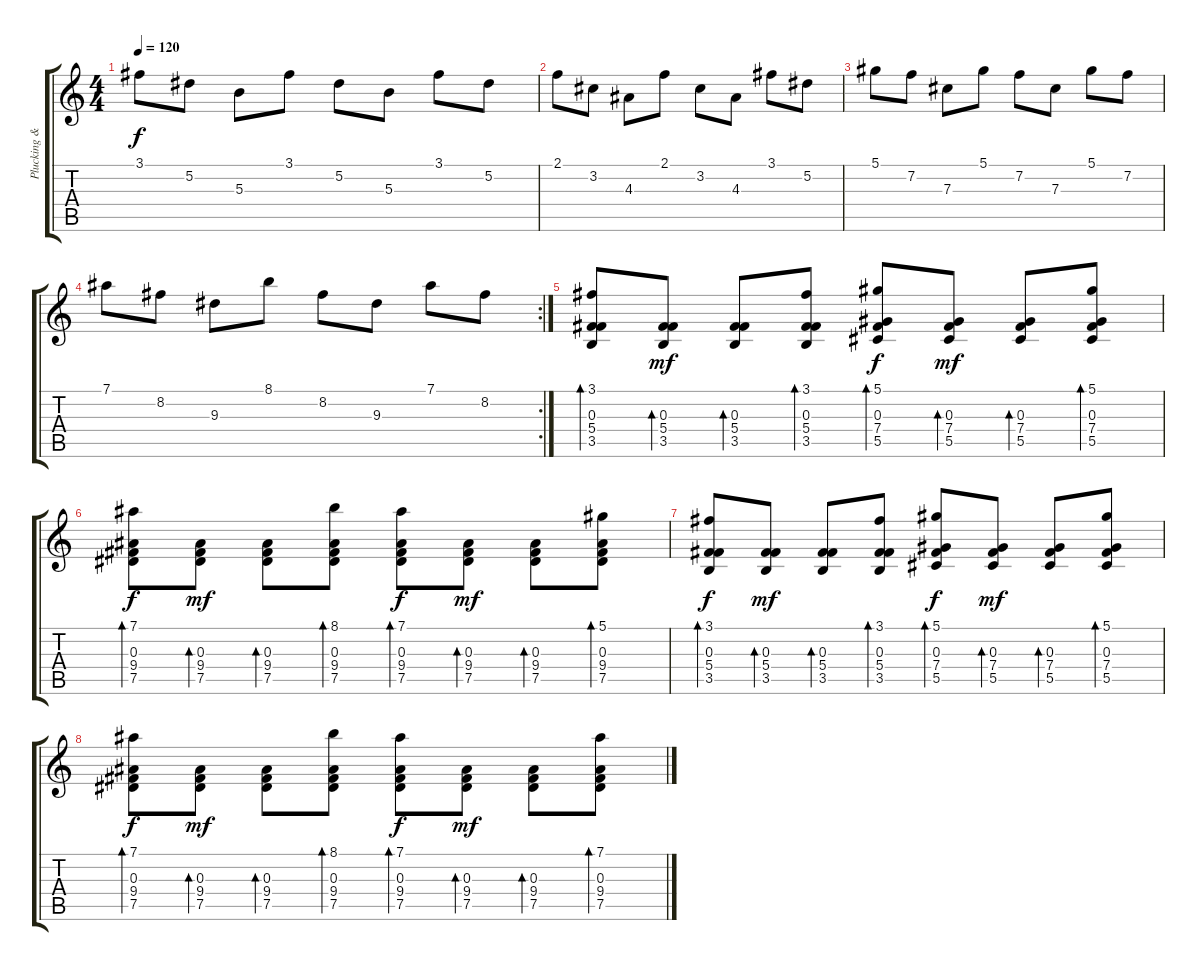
\track ("Plucking & Rythm" "Plucking &") {instrument acousticguitarsteel}
\staff {score tabs}
\tuning (Eb4 Bb3 Gb3 Db3 Ab2 Eb2) {hide}
\ts (4 4)
\tempo 120
\clef g2
\ks c
3.1.8{dy f} 5.2.8 5.3.8 3.1.8 5.2.8 5.3.8 3.1.8 5.2.8 |
2.1.8 3.2.8 4.3.8 2.1.8 3.2.8 4.3.8 3.1.8 5.2.8 |
5.1.8 7.2.8 7.3.8 5.1.8 7.2.8 7.3.8 5.1.8 7.2.8 |
\rc 2
7.1.8 8.2.8 9.3.8 8.1.8 8.2.8 9.3.8 7.1.8 8.2.8 |
(3.1 0.3 5.4 3.5).8{bd 30} (0.3 5.4 3.5).8{bd 30 dy mf} (0.3 5.4 3.5).8{bd 30} (3.1 0.3 5.4 3.5).8{bd 30} (5.1 0.3 7.4 5.5).8{bd 30 dy f} (0.3 7.4 5.5).8{bd 30 dy mf} (0.3 7.4 5.5).8{bd 30} (5.1 0.3 7.4 5.5).8{bd 30} |
(7.1 0.3 9.4 7.5).8{bd 30 dy f} (0.3 9.4 7.5).8{bd 30 dy mf} (0.3 9.4 7.5).8{bd 30} (8.1 0.3 9.4 7.5).8{bd 30} (7.1 0.3 9.4 7.5).8{bd 30 dy f} (0.3 9.4 7.5).8{bd 30 dy mf} (0.3 9.4 7.5).8{bd 30} (5.1 0.3 9.4 7.5).8{bd 30} |
(3.1 0.3 5.4 3.5).8{bd 30 dy f} (0.3 5.4 3.5).8{bd 30 dy mf} (0.3 5.4 3.5).8{bd 30} (3.1 0.3 5.4 3.5).8{bd 30} (5.1 0.3 7.4 5.5).8{bd 30 dy f} (0.3 7.4 5.5).8{bd 30 dy mf} (0.3 7.4 5.5).8{bd 30} (5.1 0.3 7.4 5.5).8{bd 30} |
(7.1 0.3 9.4 7.5).8{bd 30 dy f} (0.3 9.4 7.5).8{bd 30 dy mf} (0.3 9.4 7.5).8{bd 30} (8.1 0.3 9.4 7.5).8{bd 30} (7.1 0.3 9.4 7.5).8{bd 30 dy f} (0.3 9.4 7.5).8{bd 30 dy mf} (0.3 9.4 7.5).8{bd 30} (7.1 0.3 9.4 7.5).8{bd 30}
